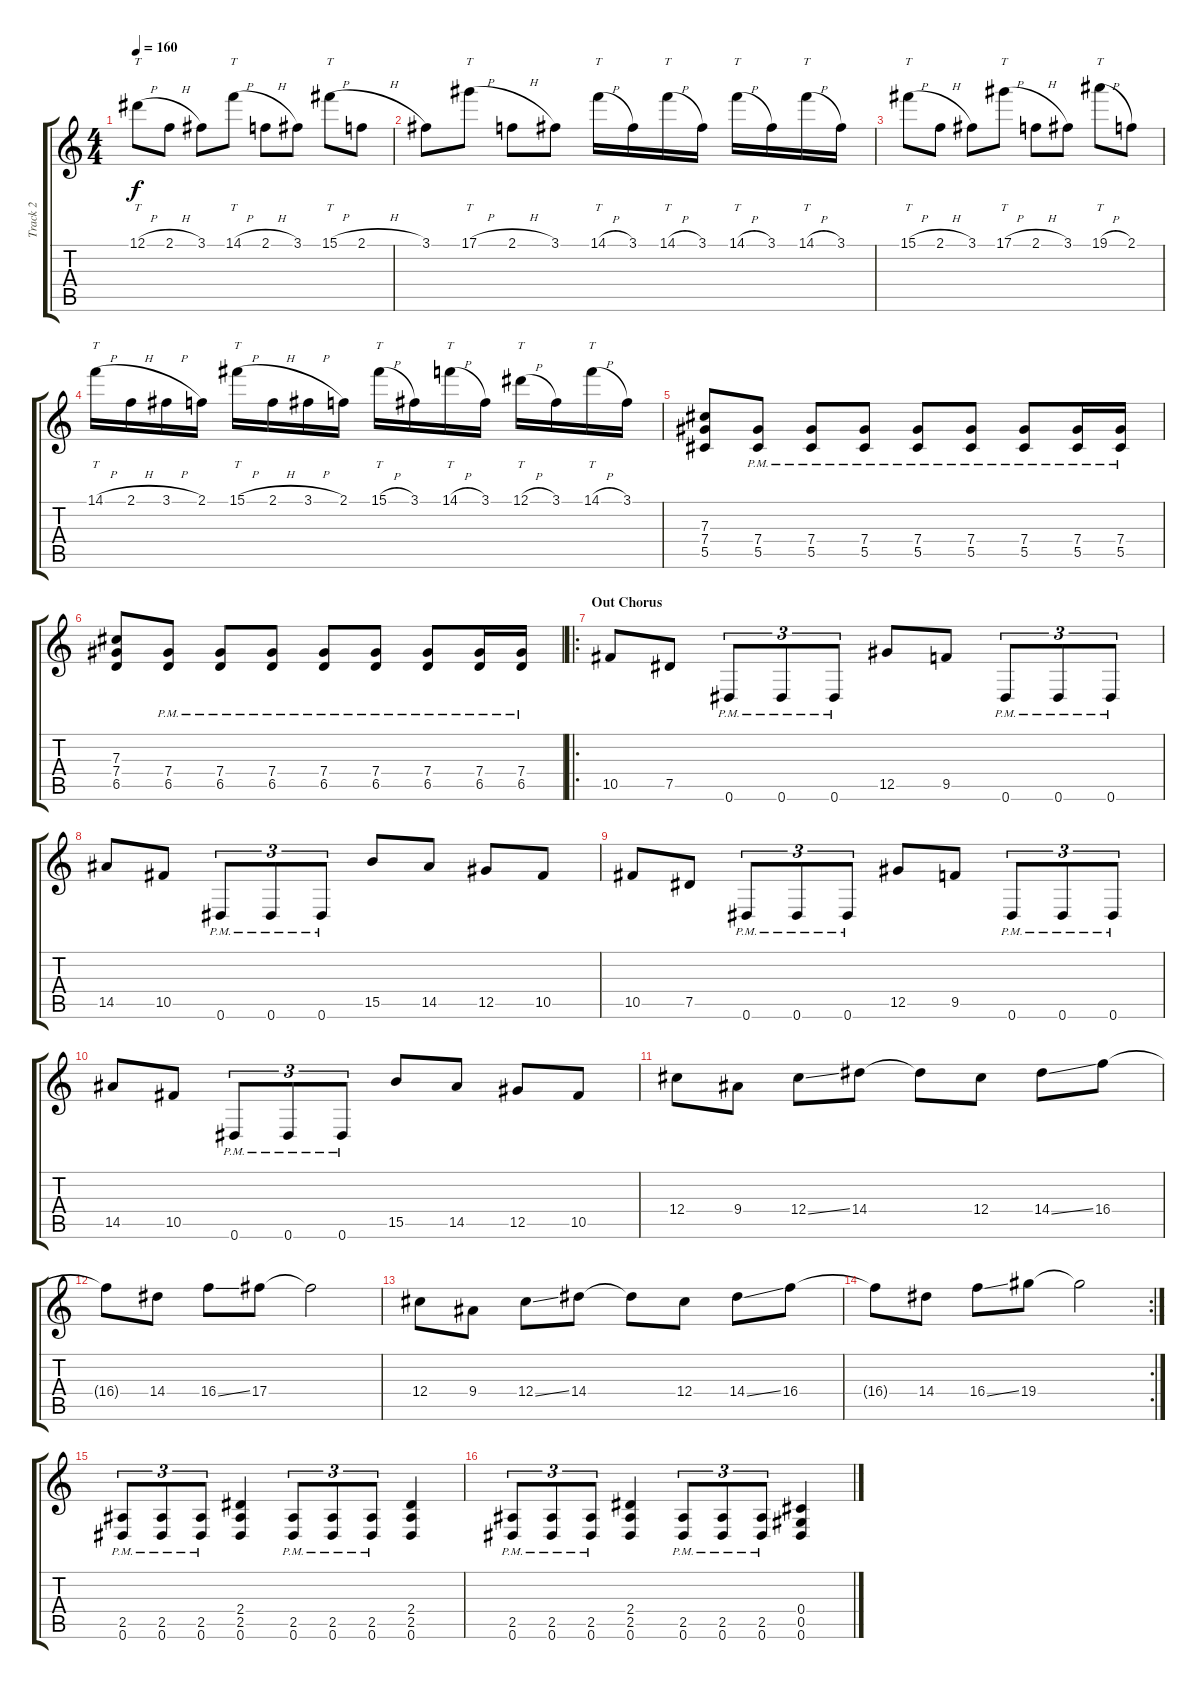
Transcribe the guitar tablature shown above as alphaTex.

\track ("Track 2" "Track 2") {instrument distortionguitar}
\staff {score tabs}
\tuning (Eb4 Bb3 Gb3 Db3 Ab2 Eb2) {hide}
\ts (4 4)
\tempo 160
\clef g2
\ks c
12.1{h}.8{tt dy f} 2.1{h}.8 3.1.8 14.1{h}.8{tt} 2.1{h}.8 3.1.8 15.1{h}.8{tt} 2.1{h}.8 |
3.1.8 17.1{h}.8{tt} 2.1{h}.8 3.1.8 14.1{h}.16{tt} 3.1.16 14.1{h}.16{tt} 3.1.16 14.1{h}.16{tt} 3.1.16 14.1{h}.16{tt} 3.1.16 |
15.1{h}.8{tt} 2.1{h}.8 3.1.8 17.1{h}.8{tt} 2.1{h}.8 3.1.8 19.1{h}.8{tt} 2.1.8 |
14.1{h}.16{tt} 2.1{h}.16 3.1{h}.16 2.1.16 15.1{h}.16{tt} 2.1{h}.16 3.1{h}.16 2.1.16 15.1{h}.16{tt} 3.1.16 14.1{h}.16{tt} 3.1.16 12.1{h}.16{tt} 3.1.16 14.1{h}.16{tt} 3.1.16 |
(7.3 7.4 5.5).8 (7.4{pm} 5.5{pm}).8 (7.4{pm} 5.5{pm}).8 (7.4{pm} 5.5{pm}).8 (7.4{pm} 5.5{pm}).8 (7.4{pm} 5.5{pm}).8 (7.4{pm} 5.5{pm}).8 (7.4{pm} 5.5{pm}).16 (7.4{pm} 5.5{pm}).16 |
(7.3 7.4 6.5).8 (7.4{pm} 6.5{pm}).8 (7.4{pm} 6.5{pm}).8 (7.4{pm} 6.5{pm}).8 (7.4{pm} 6.5{pm}).8 (7.4{pm} 6.5{pm}).8 (7.4{pm} 6.5{pm}).8 (7.4{pm} 6.5{pm}).16 (7.4{pm} 6.5{pm}).16 |
\ro
\section ("" "Out Chorus")
10.5.8 7.5.8 0.6{pm}.8{tu (3 2)} 0.6{pm}.8{tu (3 2)} 0.6{pm}.8{tu (3 2)} 12.5.8 9.5.8 0.6{pm}.8{tu (3 2)} 0.6{pm}.8{tu (3 2)} 0.6{pm}.8{tu (3 2)} |
14.5.8 10.5.8 0.6{pm}.8{tu (3 2)} 0.6{pm}.8{tu (3 2)} 0.6{pm}.8{tu (3 2)} 15.5.8 14.5.8 12.5.8 10.5.8 |
10.5.8 7.5.8 0.6{pm}.8{tu (3 2)} 0.6{pm}.8{tu (3 2)} 0.6{pm}.8{tu (3 2)} 12.5.8 9.5.8 0.6{pm}.8{tu (3 2)} 0.6{pm}.8{tu (3 2)} 0.6{pm}.8{tu (3 2)} |
14.5.8 10.5.8 0.6{pm}.8{tu (3 2)} 0.6{pm}.8{tu (3 2)} 0.6{pm}.8{tu (3 2)} 15.5.8 14.5.8 12.5.8 10.5.8 |
12.4.8 9.4.8 12.4{ss}.8 14.4.8 14.4{t}.8 12.4.8 14.4{ss}.8 16.4.8 |
16.4{t}.8 14.4.8 16.4{ss}.8 17.4.8 17.4{t}.2 |
12.4.8 9.4.8 12.4{ss}.8 14.4.8 14.4{t}.8 12.4.8 14.4{ss}.8 16.4.8 |
\rc 2
16.4{t}.8 14.4.8 16.4{ss}.8 19.4.8 19.4{t}.2 |
(2.5{pm} 0.6{pm}).8{tu (3 2)} (2.5{pm} 0.6{pm}).8{tu (3 2)} (2.5{pm} 0.6{pm}).8{tu (3 2)} (2.4 2.5 0.6).4 (2.5{pm} 0.6{pm}).8{tu (3 2)} (2.5{pm} 0.6{pm}).8{tu (3 2)} (2.5{pm} 0.6{pm}).8{tu (3 2)} (2.4 2.5 0.6).4 |
(2.5{pm} 0.6{pm}).8{tu (3 2)} (2.5{pm} 0.6{pm}).8{tu (3 2)} (2.5{pm} 0.6{pm}).8{tu (3 2)} (2.4 2.5 0.6).4 (2.5{pm} 0.6{pm}).8{tu (3 2)} (2.5{pm} 0.6{pm}).8{tu (3 2)} (2.5{pm} 0.6{pm}).8{tu (3 2)} (0.4 0.5 0.6).4
